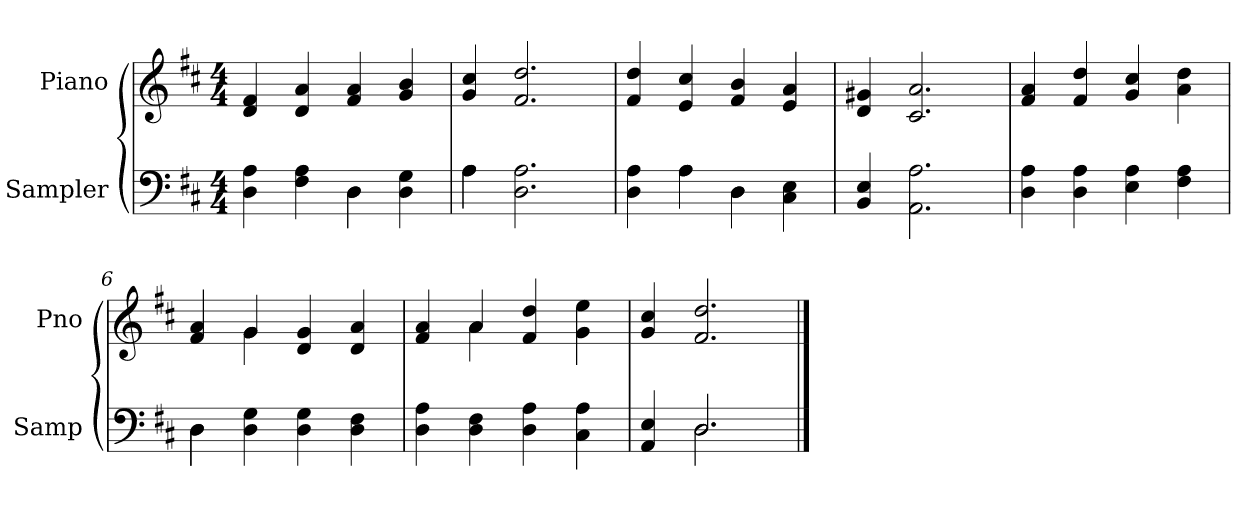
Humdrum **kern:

**kern	**kern
*part2	*part1
*staff2	*staff1
*I"Sampler	*I"Piano
*I'Samp	*I'Pno
*clefF4	*clefG2
*k[f#c#]	*k[f#c#]
*D:	*D:
*M4/4	*M4/4
=1	=1
*^	*
4D 4A	2ryy	4d 4f#
4F# 4A	.	4d 4a
4D\	4D	4f# 4a
4D 4G	4ryy	4g 4b
=2	=2	=2
4A\	4A	4g 4cc#
2.D 2.A	2.ryy	2.f# 2.dd
=3	=3	=3
4D 4A	4ryy	4f# 4dd
4A\	4A	4e 4cc#
4D\	4D	4f# 4b
4C# 4E	4ryy	4e 4a
*v	*v	*
=4	=4
4BB 4E	4d 4g#X
2.AA 2.A	2.c# 2.a
=5	=5
4D 4A	4f# 4a
4D 4A	4f# 4dd
4E 4A	4g 4cc#
4F# 4A	4a 4dd
=6	=6
*^	*^
4D\	4D	4f# 4a	4ryy
4D 4G	2.ryy	4g/	4g
4D 4G	.	4d 4g	2ryy
4D 4F#	.	4d 4a	.
*v	*v	*	*
=7	=7	=7
4D 4A	4f# 4a	4ryy
4D 4F#	4a/	4a
4D 4A	4f# 4dd	2ryy
4C# 4A	4g 4ee	.
*	*v	*v
=8	=8
*^	*
4AA 4E	4ryy	4g 4cc#
2.D/	2.D	2.f# 2.dd
*v	*v	*
==	==
*-	*-
